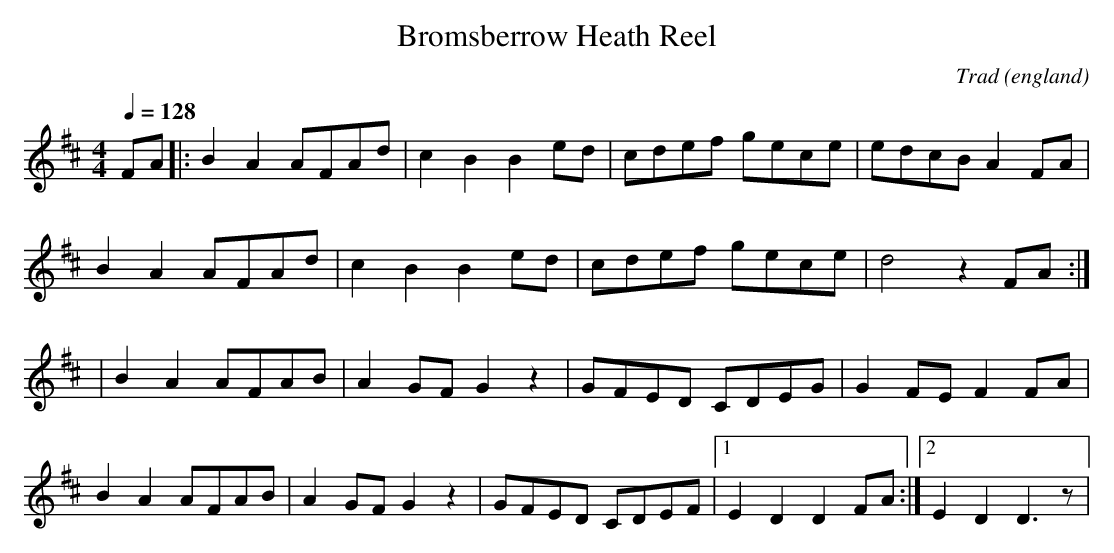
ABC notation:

X:1
T:Bromsberrow Heath Reel
O:england
C:Trad
M:4/4
L:1/8
Q:1/4=128
K:D
FA|:B2A2 AFAd|c2 B2 B2ed|cdef gece|edcB A2 FA|
B2A2 AFAd|c2B2 B2 ed|cdef gece|d4 z2  FA::
|B2A2 AFAB| A2 GF G2 z2 |GFED CDEG|G2 FE F2 FA|
B2A2 AFAB| A2 GF G2 z2 |GFED CDEF|1 E2D2 D2 FA :|2 E2D2 D3 z |
